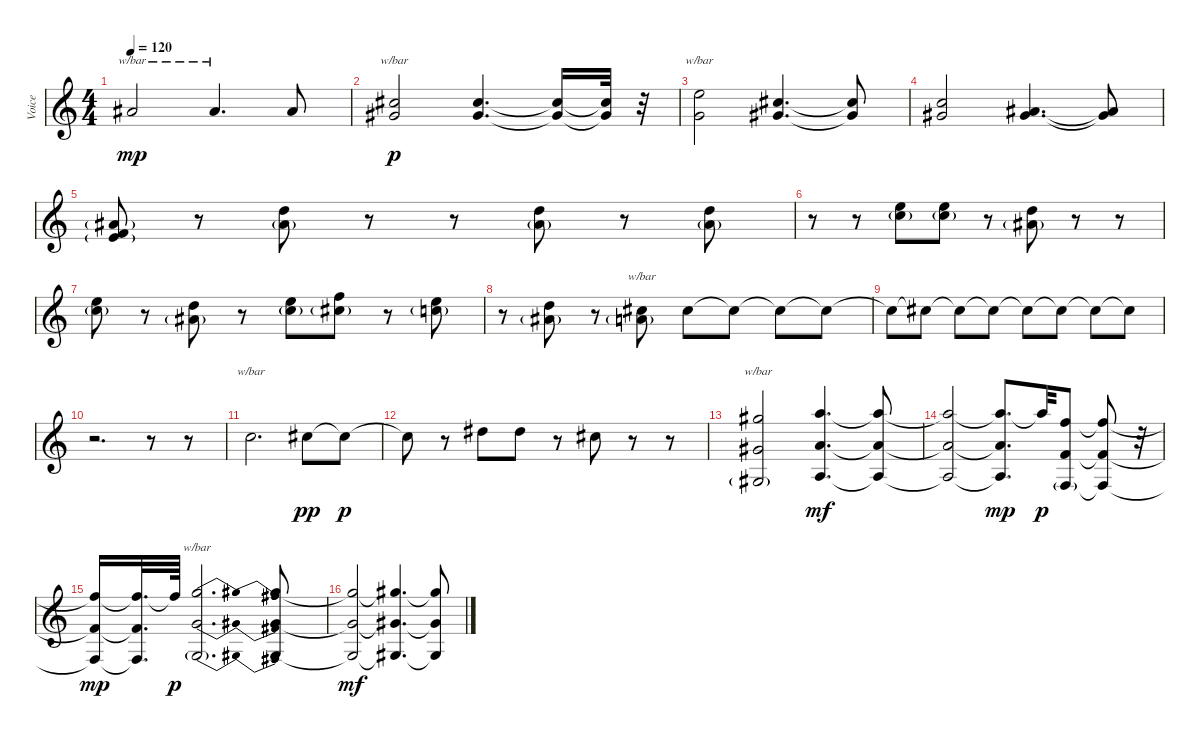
\track ("Voice" "Voice") {instrument choiraahs}
\staff {score}
\tuning (E4 B3 G3 D3 A2 E2) {hide}
\ts (4 4)
\tempo 120
\clef g2
\ks c
8.1.2{tbe (custom default 0 -4 10 0 60 0) dy mp} 6.1.4{d tbe (custom default 0 0 55 0 60 -2)} 6.1{t}.8 |
(9.1 9.2).2{tbe (custom default 0 0 50 0 60 -4) dy p} (9.1{t} 9.2{t}).4{d} (9.1{t} 9.2{t}).16 (9.1{t} 9.2{t}).32 r.32 |
(13.1 9.2).2{tbe (custom default 0 -2 10 0 60 0)} (9.1 9.2).4{d} (9.1{t} 9.2{t}).8 |
(8.1 9.2).2 (6.1 9.2).4{d} (6.1{t} 9.2{t}).8 |
(0.1{g} 6.2 15.3{g}).8 r.8 (10.1 15.3{g}).8 r.8 r.8 (10.1 15.3{g}).8 r.8 (10.1 15.3{g}).8 |
r.8 r.8 (12.1 17.3{g}).8 (12.1 17.3{g}).8 r.8 (10.1 15.3{g}).8 r.8 r.8 |
(12.1 17.3{g}).8 r.8 (10.1 15.3{g}).8 r.8 (12.1 17.3{g}).8 (13.1 18.3{g}).8 r.8 (12.1 17.3{g}).8 |
r.8 (10.1 15.3{g}).8 r.8 (9.1 14.3{g}).8{tbe (custom default 0 0 35 0 55 -6 60 -6)} 9.1{t}.8 9.1{t}.8 9.1{t}.8 9.1{t}.8 |
9.1{t}.8 9.1{t}.8 9.1{t}.8 9.1{t}.8 9.1{t}.8 9.1{t}.8 9.1{t}.8 9.1{t}.8 |
r.2{d} r.8 r.8 |
9.1.2{d tbe (custom default 0 -2 5 0 60 0)} 9.1{t}.8{dy pp} 9.1{t}.8{dy p} |
9.1{t}.8 r.8 11.1.8 11.1.8 r.8 9.1.8 r.8 r.8 |
(17.1 10.2 2.3{g}).2{tbe (custom default 0 -2 5 0 60 0)} (17.1{t} 10.2{t} 2.3{t}).4{d dy mf} (17.1{t} 10.2{t} 2.3{t}).8 |
(17.1{t} 10.2{t} 2.3{t}).2 (17.1{t} 10.2{t} 2.3{t}).8{d dy mp} 17.1{t}.32{dy p} (13.1 6.2 3.4{g}).8 (13.1{t} 6.2{t} 3.4{t}).8 r.32 |
(13.1{t} 6.2{t} 3.4{t}).16{dy mp} (13.1{t} 6.2{t} 3.4{t}).32{d} 13.1{t}.64{dy p} (16.1 9.2 6.4{g}).2{d tbe (dip default 0 -2 5 0 55 0 60 -4)} (16.1{t} 9.2{t} 6.4{t}).8 |
(16.1{t} 9.2{t} 6.4{t}).2{dy mf} (16.1{t} 9.2{t} 6.4{t}).4{d} (16.1{t} 9.2{t} 6.4{t}).8
